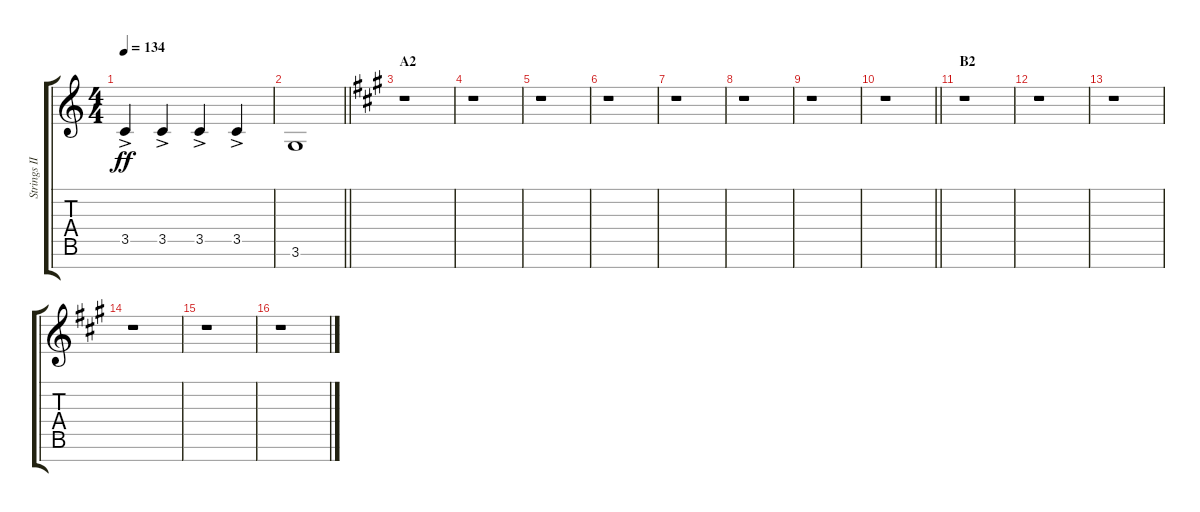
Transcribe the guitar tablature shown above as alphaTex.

\track ("Strings II" "Strings II") {instrument stringensemble1}
\staff {score tabs}
\tuning (E5 B4 G4 D4 A3 E3 B2) {hide}
\ts (4 4)
\tempo 134
\clef g2
\ks c
3.5{ac}.4{dy ff} 3.5{ac}.4 3.5{ac}.4 3.5{ac}.4 |
\barLineRight lightlight
3.6.1 |
\section ("" "A2")
\ks a
r.1 |
r.1 |
r.1 |
r.1 |
r.1 |
r.1 |
r.1 |
\barLineRight lightlight
r.1 |
\section ("" "B2")
r.1 |
r.1 |
r.1 |
r.1 |
r.1 |
r.1
